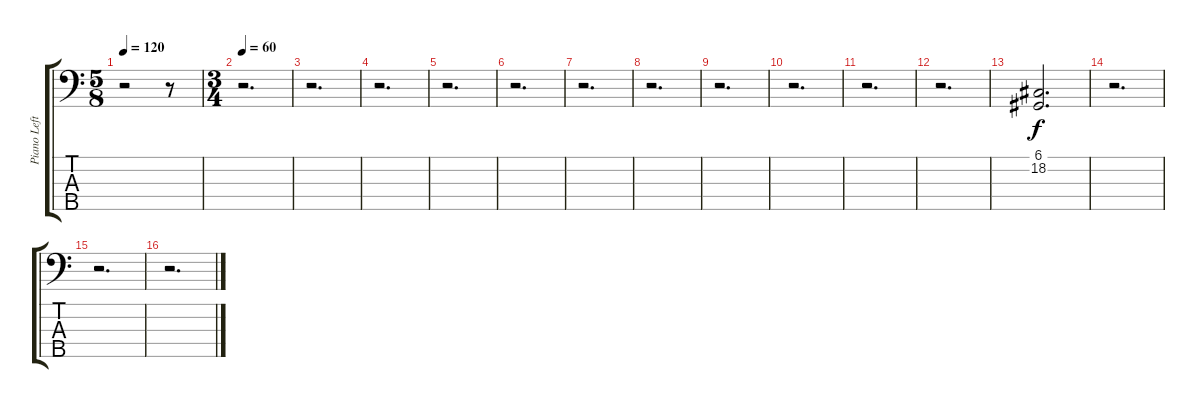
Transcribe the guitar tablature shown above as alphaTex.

\track ("Piano Left Hand (extra notes)" "Piano Left") {instrument harpsichord}
\staff {score tabs}
\tuning (G2 D1 A0 E0 B-1) {hide}
\ts (5 8)
\tempo 120
\clef f4
\ks c
r.2{dy f} r.8 |
\ts (3 4)
\tempo 60
r.2{d} |
r.2{d} |
r.2{d} |
r.2{d} |
r.2{d} |
r.2{d} |
r.2{d} |
r.2{d} |
r.2{d} |
r.2{d} |
r.2{d} |
(6.1 18.2).2{d} |
r.2{d} |
r.2{d} |
r.2{d}
